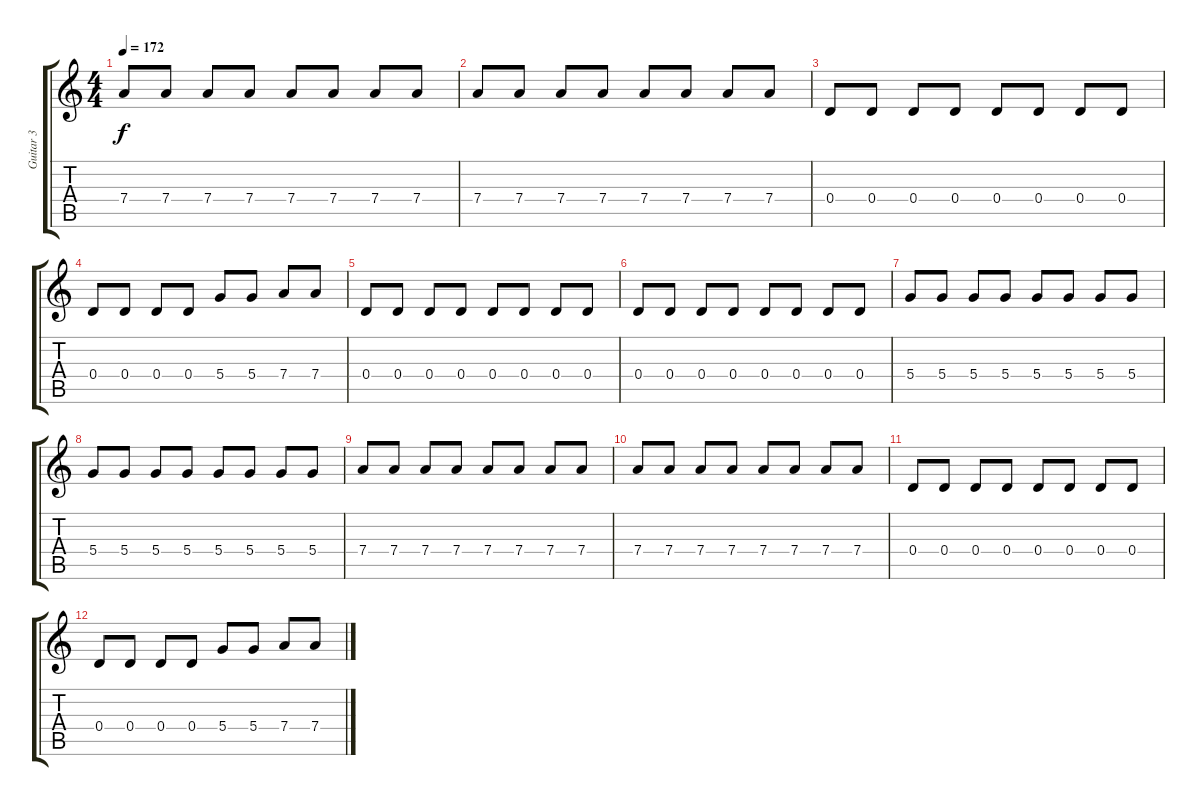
\track ("Guitar 3" "Guitar 3") {instrument distortionguitar}
\staff {score tabs}
\tuning (E4 B3 G3 D3 A2 E2) {hide}
\ts (4 4)
\tempo 172
\clef g2
\ks c
7.4.8{dy f} 7.4.8 7.4.8 7.4.8 7.4.8 7.4.8 7.4.8 7.4.8 |
7.4.8 7.4.8 7.4.8 7.4.8 7.4.8 7.4.8 7.4.8 7.4.8 |
0.4.8 0.4.8 0.4.8 0.4.8 0.4.8 0.4.8 0.4.8 0.4.8 |
0.4.8 0.4.8 0.4.8 0.4.8 5.4.8 5.4.8 7.4.8 7.4.8 |
0.4.8 0.4.8 0.4.8 0.4.8 0.4.8 0.4.8 0.4.8 0.4.8 |
0.4.8 0.4.8 0.4.8 0.4.8 0.4.8 0.4.8 0.4.8 0.4.8 |
5.4.8 5.4.8 5.4.8 5.4.8 5.4.8 5.4.8 5.4.8 5.4.8 |
5.4.8 5.4.8 5.4.8 5.4.8 5.4.8 5.4.8 5.4.8 5.4.8 |
7.4.8 7.4.8 7.4.8 7.4.8 7.4.8 7.4.8 7.4.8 7.4.8 |
7.4.8 7.4.8 7.4.8 7.4.8 7.4.8 7.4.8 7.4.8 7.4.8 |
0.4.8 0.4.8 0.4.8 0.4.8 0.4.8 0.4.8 0.4.8 0.4.8 |
0.4.8 0.4.8 0.4.8 0.4.8 5.4.8 5.4.8 7.4.8 7.4.8
